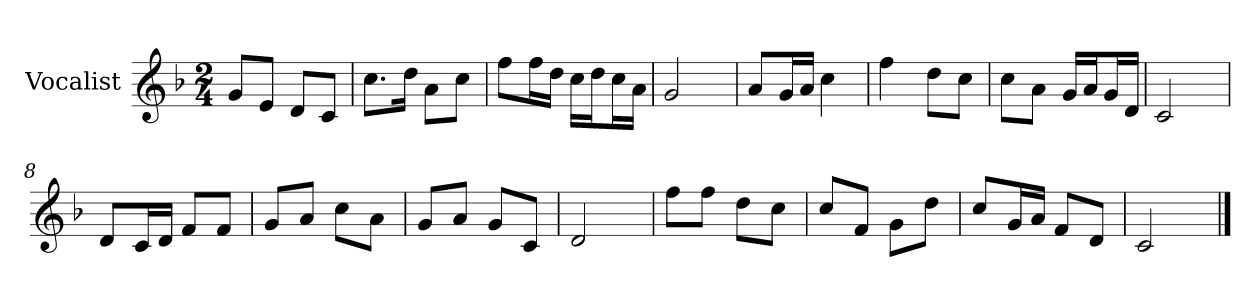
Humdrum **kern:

**kern
*part1
*staff1
*I"Vocalist
*k[b-]
*F:
*M2/4
=
8gL
8eJ
8dL
8cJ
=1
8.ccL
16ddJk
8aL
8ccJ
=2
8ffL
16ffL
16ddJJ
16ccLL
16ddJ
16ccL
16aJJ
=3
2g
=4
8aL
16gL
16aJJ
4cc
=5
4ff
8ddL
8ccJ
=6
8ccL
8aJ
16gLL
16aJ
16gL
16dJJ
=7
2c
=8
8dL
16cL
16dJJ
8fL
8fJ
=9
8gL
8aJ
8ccL
8aJ
=10
8gL
8aJ
8gL
8cJ
=11
2d
=12
8ffL
8ffJ
8ddL
8ccJ
=13
8ccL
8fJ
8gL
8ddJ
=14
8ccL
16gL
16aJJ
8fL
8dJ
=15
2c
==
*-
